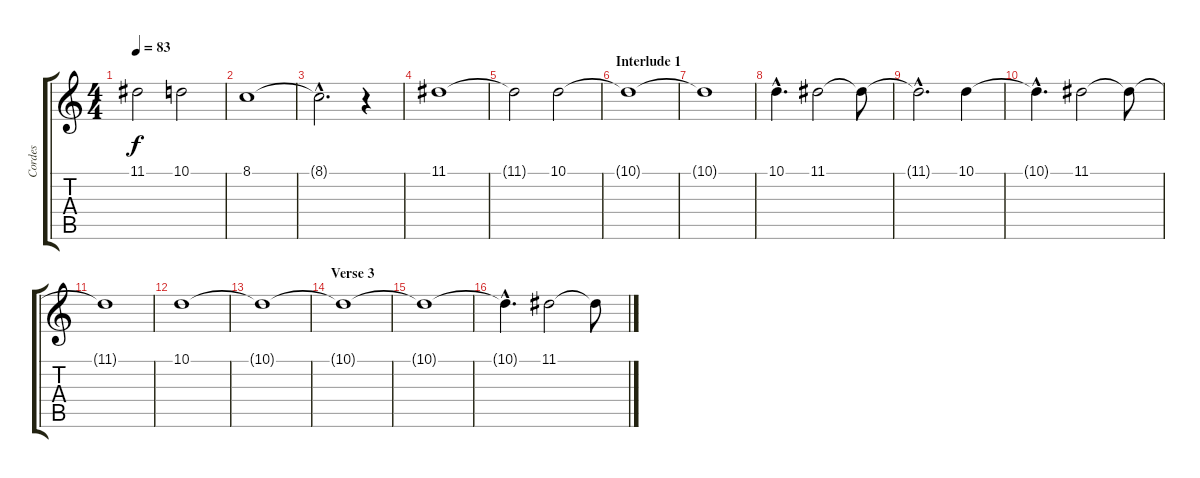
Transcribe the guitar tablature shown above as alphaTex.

\track ("Cordes" "Cordes") {instrument tremolostrings}
\staff {score tabs}
\tuning (E4 B3 G3 D3 A2 E2) {hide}
\ts (4 4)
\tempo 83
\clef g2
\ks c
11.1{t}.2{dy f} 10.1.2 |
8.1.1 |
8.1{hac t}.2{d} r.4 |
11.1.1 |
11.1{t}.2 10.1.2 |
\section ("" "Interlude 1")
10.1{t}.1 |
10.1{t}.1 |
10.1{hac}.4{d} 11.1.2 11.1{t}.8 |
11.1{hac t}.2{d} 10.1.4 |
10.1{hac t}.4{d} 11.1.2 11.1{t}.8 |
11.1{t}.1 |
10.1.1 |
10.1{t}.1 |
\section ("" "Verse 3")
10.1{t}.1 |
10.1{t}.1 |
10.1{hac t}.4{d} 11.1.2 11.1{t}.8
